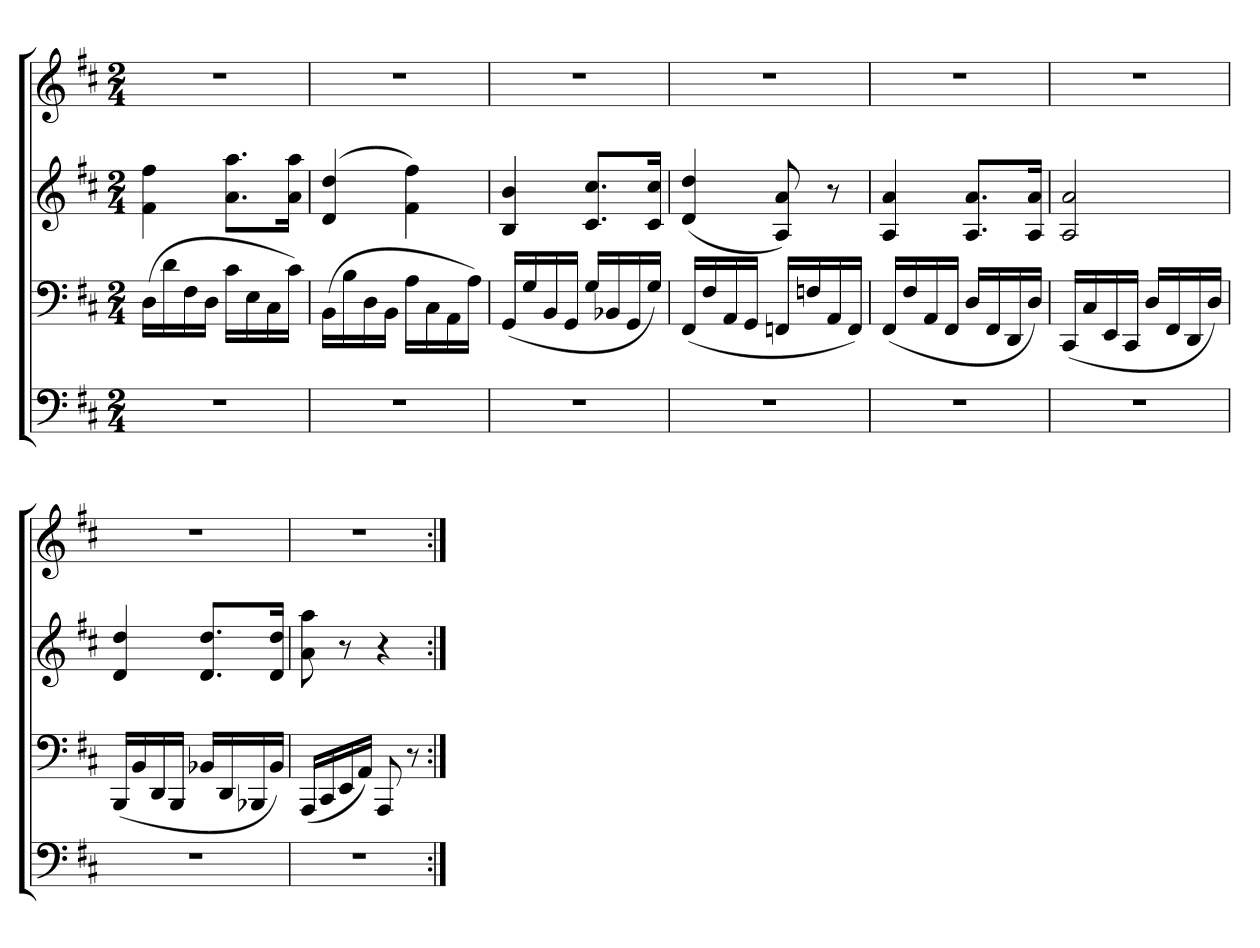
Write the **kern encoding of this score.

**kern	**kern	**kern	**kern
*part4	*part3	*part2	*part1
*staff4	*staff3	*staff2	*staff1
*clefF4	*clefF4	*clefG2	*clefG2
*k[f#c#]	*k[f#c#]	*k[f#c#]	*k[f#c#]
*D:	*D:	*D:	*D:
*M2/4	*M2/4	*M2/4	*M2/4
=	=	=	=
2r	(16DLL	4f# 4ff#	2r
.	16d	.	.
.	16F#	.	.
.	16DJJ	.	.
.	16c#LL	8.a 8.aaL	.
.	16E	.	.
.	16C#	.	.
.	16c#JJ)	16a 16aaJk	.
=	=	=	=
2r	(16BBLL	(4d 4dd	2r
.	16B	.	.
.	16D	.	.
.	16BBJJ	.	.
.	16ALL	4f# 4ff#)	.
.	16C#	.	.
.	16AA	.	.
.	16AJJ)	.	.
=	=	=	=
2r	(16GGLL	4B 4b	2r
.	16G	.	.
.	16BB	.	.
.	16GGJJ	.	.
.	16GLL	8.c# 8.cc#L	.
.	16BB-X	.	.
.	16GG	.	.
.	16GJJ)	16c# 16cc#Jk	.
=	=	=	=
2r	(16FF#LL	(4d 4dd	2r
.	16F#	.	.
.	16AA	.	.
.	16GGJJ	.	.
.	16FFnLL	8A 8a)	.
.	16Fn	.	.
.	16AA	8r	.
.	16FFJJ)	.	.
=	=	=	=
2r	(16FF#LL	4A 4a	2r
.	16F#	.	.
.	16AA	.	.
.	16FF#JJ	.	.
.	16DLL	8.A 8.aL	.
.	16FF#	.	.
.	16DD	.	.
.	16DJJ)	16A 16aJk	.
=	=	=	=
2r	(16CC#LL	2A 2a	2r
.	16C#	.	.
.	16EE	.	.
.	16CC#JJ	.	.
.	16DLL	.	.
.	16FF#	.	.
.	16DD	.	.
.	16DJJ)	.	.
=	=	=	=
2r	(16BBBLL	4d 4dd	2r
.	16BB	.	.
.	16DD	.	.
.	16BBBJJ	.	.
.	16BB-XLL	8.d 8.ddL	.
.	16DD	.	.
.	16BBB-X	.	.
.	16BB-JJ)	16d 16ddJk	.
=	=	=	=
2r	(16AAALL	8a 8aa	2r
.	16CC#	.	.
.	16EE	8r	.
.	16AAJJ)	.	.
.	8AAA	4r	.
.	8r	.	.
=:|!	=:|!	=:|!	=:|!
*-	*-	*-	*-
